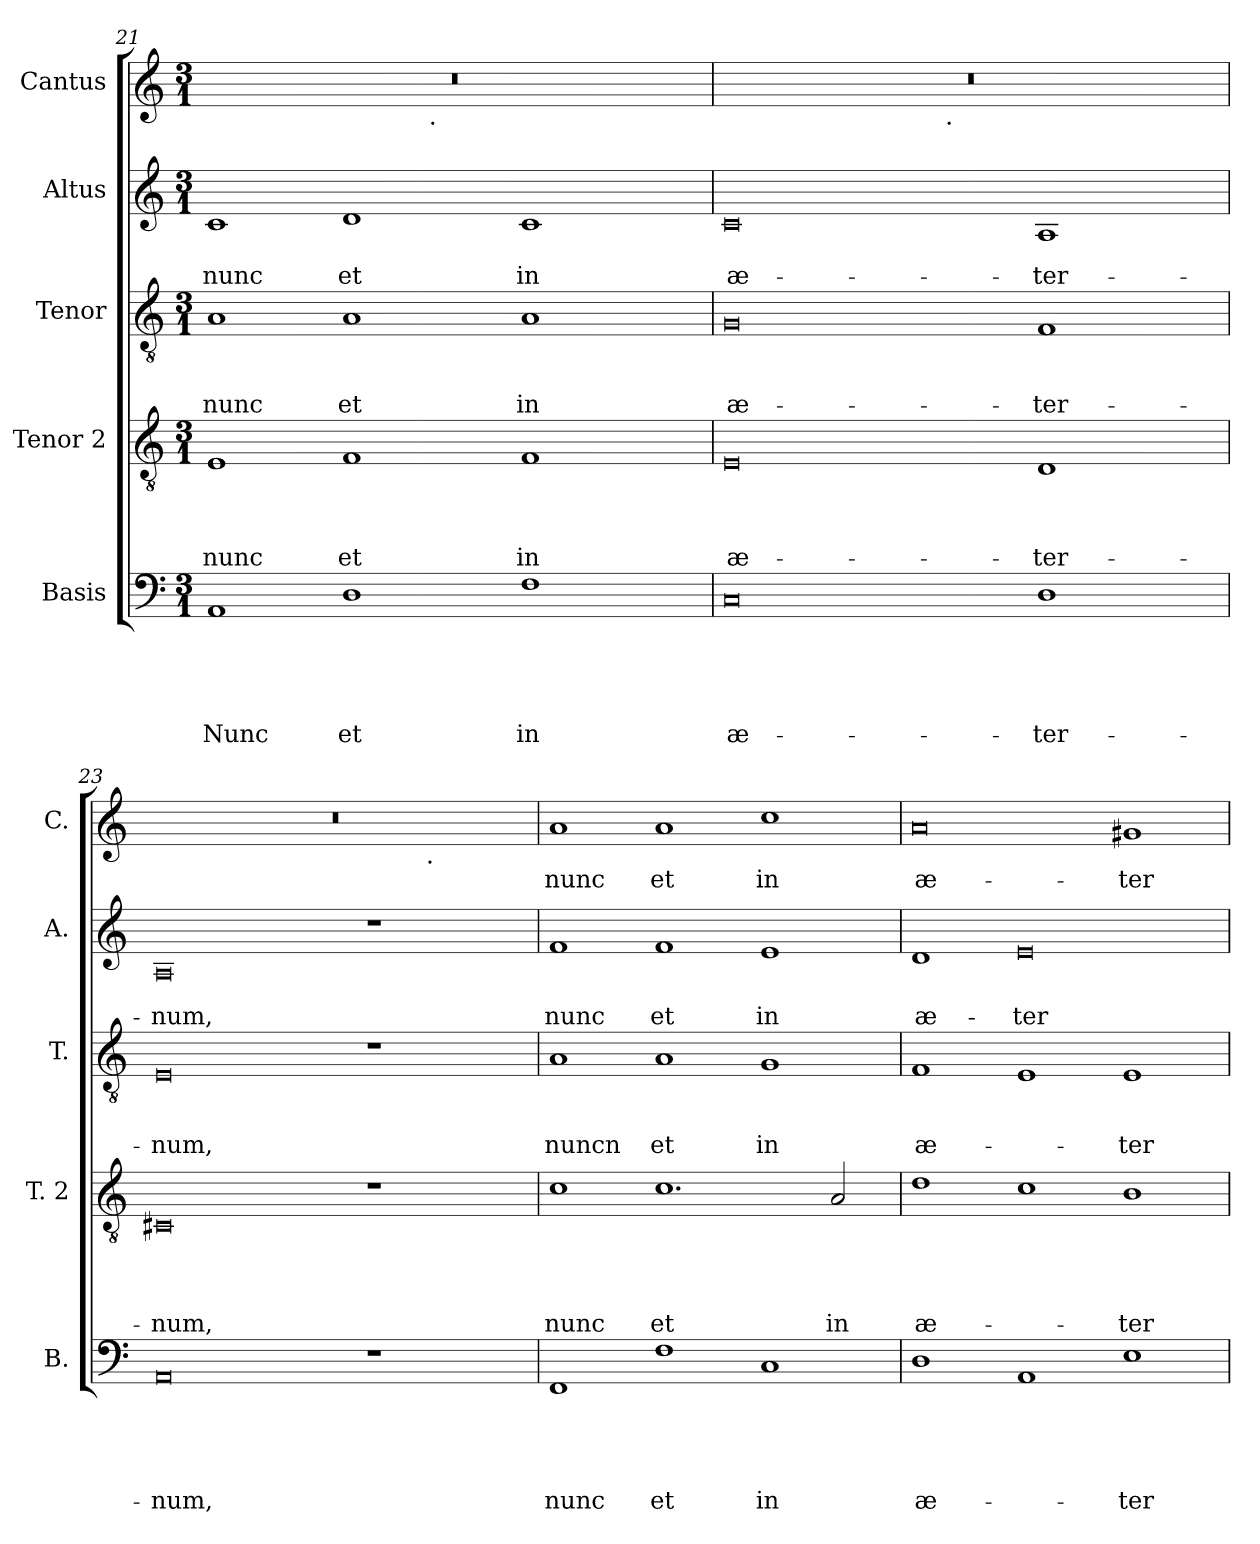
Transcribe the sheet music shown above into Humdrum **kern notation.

**kern	**text	**text	**text	**text	**text	**kern	**text	**text	**text	**text	**kern	**text	**text	**text	**kern	**text	**text	**kern	**text
*part5	*part5	*part5	*part5	*part5	*part5	*part4	*part4	*part4	*part4	*part4	*part3	*part3	*part3	*part3	*part2	*part2	*part2	*part1	*part1
*staff5	*staff5	*staff5	*staff5	*staff5	*staff5	*staff4	*staff4	*staff4	*staff4	*staff4	*staff3	*staff3	*staff3	*staff3	*staff2	*staff2	*staff2	*staff1	*staff1
*I"Basis	*	*	*	*	*	*I"Tenor 2	*	*	*	*	*I"Tenor	*	*	*	*I"Altus	*	*	*I"Cantus	*
*I'B.	*	*	*	*	*	*I'T. 2	*	*	*	*	*I'T.	*	*	*	*I'A.	*	*	*I'C.	*
*clefF4	*	*	*	*	*	*clefGv2	*	*	*	*	*clefGv2	*	*	*	*clefG2	*	*	*clefG2	*
*k[]	*	*	*	*	*	*k[]	*	*	*	*	*k[]	*	*	*	*k[]	*	*	*k[]	*
*C:	*	*	*	*	*	*C:	*	*	*	*	*C:	*	*	*	*C:	*	*	*C:	*
*M3/1	*	*	*	*	*	*M3/1	*	*	*	*	*M3/1	*	*	*	*M3/1	*	*	*M3/1	*
=21	=21	=21	=21	=21	=21	=21	=21	=21	=21	=21	=21	=21	=21	=21	=21	=21	=21	=21	=21
!	!	!	!	!	!LO:LY:b	!	!	!	!	!LO:LY:b	!	!	!	!LO:LY:b	!	!	!LO:LY:b	!	!
*	*	*	*	*	*	*	*	*	*	*	*	*	*	*	*	*	*	*^	*
1AA	.	.	.	.	Nunc	1E	.	.	.	nunc	1A	.	.	nunc	1c	.	nunc	0.r	1ryy	.
!	!	!	!	!	!LO:LY:b	!	!	!	!	!LO:LY:b	!	!	!	!LO:LY:b	!	!	!LO:LY:b	!	!	!
1D	.	.	.	.	et	1F	.	.	.	et	1A	.	.	et	1d	.	et	.	4...ryy	.
!	!	!	!	!	!	!	!	!	!	!	!	!	!	!	!	!	!	!	!LO:TX:b:t=.	!
.	.	.	.	.	.	.	.	.	.	.	.	.	.	.	.	.	.	.	1ryy	.
!	!	!	!	!	!LO:LY:b	!	!	!	!	!LO:LY:b	!	!	!	!LO:LY:b	!	!	!LO:LY:b	!	!	!
1F	.	.	.	.	in	1F	.	.	.	in	1A	.	.	in	1c	.	in	.	.	.
.	.	.	.	.	.	.	.	.	.	.	.	.	.	.	.	.	.	.	2ryy	.
.	.	.	.	.	.	.	.	.	.	.	.	.	.	.	.	.	.	.	32ryy	.
=22	=22	=22	=22	=22	=22	=22	=22	=22	=22	=22	=22	=22	=22	=22	=22	=22	=22	=22	=22	=22
!	!	!	!	!	!LO:LY:b:rj	!	!	!	!	!LO:LY:b:rj	!	!	!	!LO:LY:b:rj	!	!	!LO:LY:b:rj	!	!	!
0C	.	.	.	.	æ-	0E	.	.	.	æ-	0G	.	.	æ-	0c	.	æ-	0.r	1ryy	.
.	.	.	.	.	.	.	.	.	.	.	.	.	.	.	.	.	.	.	4...ryy	.
!	!	!	!	!	!	!	!	!	!	!	!	!	!	!	!	!	!	!	!LO:TX:b:t=.	!
.	.	.	.	.	.	.	.	.	.	.	.	.	.	.	.	.	.	.	1ryy	.
!	!	!	!	!	!LO:LY:b	!	!	!	!	!LO:LY:b	!	!	!	!LO:LY:b	!	!	!LO:LY:b	!	!	!
1D	.	.	.	.	-ter-	1D	.	.	.	-ter-	1F	.	.	-ter-	1A	.	-ter-	.	.	.
.	.	.	.	.	.	.	.	.	.	.	.	.	.	.	.	.	.	.	2ryy	.
.	.	.	.	.	.	.	.	.	.	.	.	.	.	.	.	.	.	.	32ryy	.
!!LO:LB:g=z	!!
=23	=23	=23	=23	=23	=23	=23	=23	=23	=23	=23	=23	=23	=23	=23	=23	=23	=23	=23	=23	=23
!	!	!	!	!	!LO:LY:b	!	!	!	!	!LO:LY:b	!	!	!	!LO:LY:b	!	!	!LO:LY:b	!	!	!
0AA	.	.	.	.	-num,	0C#X	.	.	.	-num,	0E	.	.	-num,	0A	.	-num,	0.r	1ryy	.
.	.	.	.	.	.	.	.	.	.	.	.	.	.	.	.	.	.	.	1ryy	.
1r	.	.	.	.	.	1r	.	.	.	.	1r	.	.	.	1r	.	.	.	4ryy	.
.	.	.	.	.	.	.	.	.	.	.	.	.	.	.	.	.	.	.	32ryy	.
!	!	!	!	!	!	!	!	!	!	!	!	!	!	!	!	!	!	!	!LO:TX:b:t=.	!
.	.	.	.	.	.	.	.	.	.	.	.	.	.	.	.	.	.	.	2ryy	.
.	.	.	.	.	.	.	.	.	.	.	.	.	.	.	.	.	.	.	8..ryy	.
=24	=24	=24	=24	=24	=24	=24	=24	=24	=24	=24	=24	=24	=24	=24	=24	=24	=24	=24	=24	=24
!	!	!	!	!	!LO:LY:b	!	!	!	!	!LO:LY:b	!	!	!	!LO:LY:b:rj	!	!	!LO:LY:b	!	!	!LO:LY:b
*	*	*	*	*	*	*	*	*	*	*	*	*	*	*	*	*	*	*v	*v	*
1FF	.	.	.	.	nunc	1c	.	.	.	nunc	1A	.	.	nuncn	1f	.	nunc	1a	nunc
!	!	!	!	!	!LO:LY:b	!	!	!	!	!LO:LY:b	!	!	!	!LO:LY:b	!	!	!LO:LY:b	!	!LO:LY:b
1F	.	.	.	.	et	1.c	.	.	.	et	1A	.	.	et	1f	.	et	1a	et
!	!	!	!	!	!LO:LY:b	!	!	!	!	!	!	!	!	!LO:LY:b	!	!	!LO:LY:b	!	!LO:LY:b
1C	.	.	.	.	in	.	.	.	.	.	1G	.	.	in	1e	.	in	1cc	in
!	!	!	!	!	!	!	!	!	!	!LO:LY:b	!	!	!	!	!	!	!	!	!
.	.	.	.	.	.	2A/	.	.	.	in	.	.	.	.	.	.	.	.	.
=25	=25	=25	=25	=25	=25	=25	=25	=25	=25	=25	=25	=25	=25	=25	=25	=25	=25	=25	=25
!	!	!	!	!	!LO:LY:b	!	!	!	!	!LO:LY:b	!	!	!	!LO:LY:b	!	!	!LO:LY:b	!	!LO:LY:b:rj
1D	.	.	.	.	æ-	1d	.	.	.	æ-	1F	.	.	æ-	1d	.	æ-	0a	æ-
!	!	!	!	!	!	!	!	!	!	!	!	!	!	!	!	!	!LO:LY:b	!	!
1AA	.	.	.	.	.	1c	.	.	.	.	1E	.	.	.	0e	.	-ter-	.	.
!	!	!	!	!	!LO:LY:b	!	!	!	!	!LO:LY:b	!	!	!	!LO:LY:b	!	!	!	!	!LO:LY:b
1E	.	.	.	.	-ter-	1B	.	.	.	-ter-	1E	.	.	-ter-	.	.	.	1g#X	-ter-
=	=	=	=	=	=	=	=	=	=	=	=	=	=	=	=	=	=	=	=
*-	*-	*-	*-	*-	*-	*-	*-	*-	*-	*-	*-	*-	*-	*-	*-	*-	*-	*-	*-
